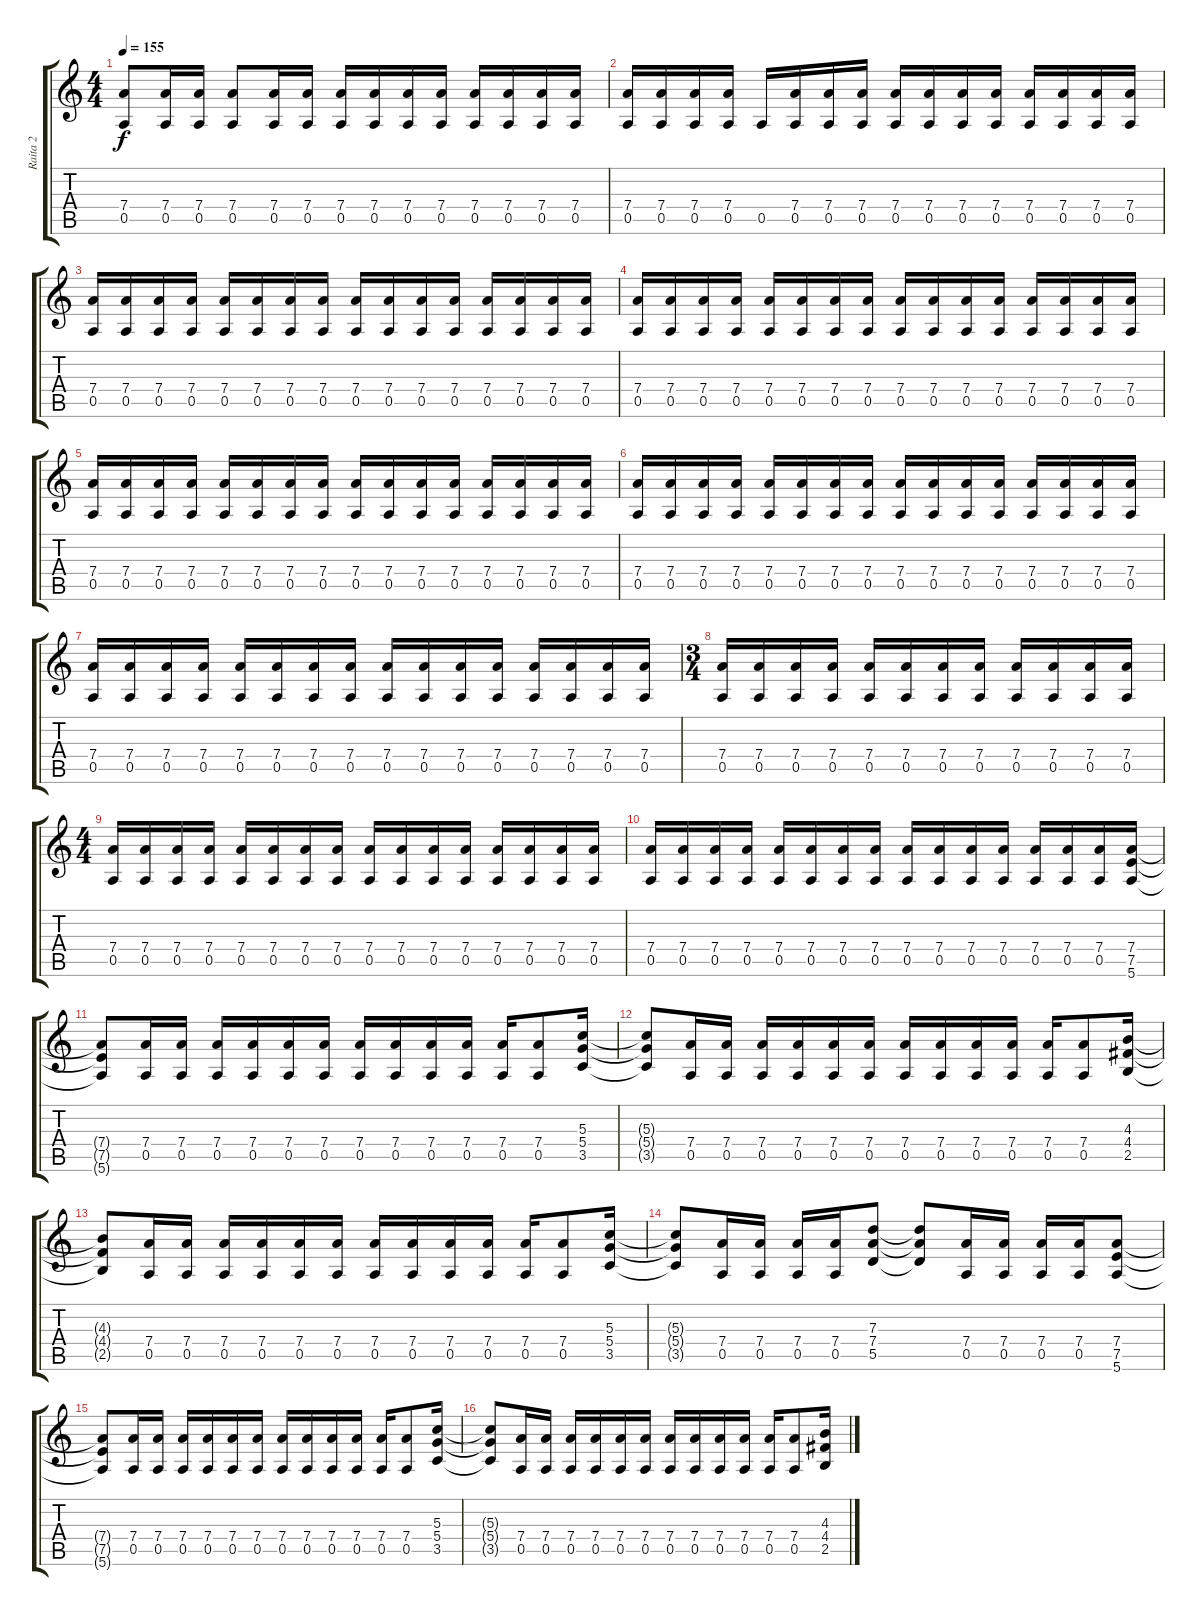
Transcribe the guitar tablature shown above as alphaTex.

\track ("Raita 2" "Raita 2") {instrument distortionguitar}
\staff {score tabs}
\tuning (E4 B3 G3 D3 A2 E2) {hide}
\ts (4 4)
\tempo 155
\clef g2
\ks c
(7.4 0.5).8{dy f instrument distortionguitar} (7.4 0.5).16 (7.4 0.5).16 (7.4 0.5).8 (7.4 0.5).16 (7.4 0.5).16 (7.4 0.5).16 (7.4 0.5).16 (7.4 0.5).16 (7.4 0.5).16 (7.4 0.5).16 (7.4 0.5).16 (7.4 0.5).16 (7.4 0.5).16 |
(7.4 0.5).16 (7.4 0.5).16 (7.4 0.5).16 (7.4 0.5).16 0.5.16 (7.4 0.5).16 (7.4 0.5).16 (7.4 0.5).16 (7.4 0.5).16 (7.4 0.5).16 (7.4 0.5).16 (7.4 0.5).16 (7.4 0.5).16 (7.4 0.5).16 (7.4 0.5).16 (7.4 0.5).16 |
(7.4 0.5).16 (7.4 0.5).16 (7.4 0.5).16 (7.4 0.5).16 (7.4 0.5).16 (7.4 0.5).16 (7.4 0.5).16 (7.4 0.5).16 (7.4 0.5).16 (7.4 0.5).16 (7.4 0.5).16 (7.4 0.5).16 (7.4 0.5).16 (7.4 0.5).16 (7.4 0.5).16 (7.4 0.5).16 |
(7.4 0.5).16 (7.4 0.5).16 (7.4 0.5).16 (7.4 0.5).16 (7.4 0.5).16 (7.4 0.5).16 (7.4 0.5).16 (7.4 0.5).16 (7.4 0.5).16 (7.4 0.5).16 (7.4 0.5).16 (7.4 0.5).16 (7.4 0.5).16 (7.4 0.5).16 (7.4 0.5).16 (7.4 0.5).16 |
(7.4 0.5).16 (7.4 0.5).16 (7.4 0.5).16 (7.4 0.5).16 (7.4 0.5).16 (7.4 0.5).16 (7.4 0.5).16 (7.4 0.5).16 (7.4 0.5).16 (7.4 0.5).16 (7.4 0.5).16 (7.4 0.5).16 (7.4 0.5).16 (7.4 0.5).16 (7.4 0.5).16 (7.4 0.5).16 |
(7.4 0.5).16 (7.4 0.5).16 (7.4 0.5).16 (7.4 0.5).16 (7.4 0.5).16 (7.4 0.5).16 (7.4 0.5).16 (7.4 0.5).16 (7.4 0.5).16 (7.4 0.5).16 (7.4 0.5).16 (7.4 0.5).16 (7.4 0.5).16 (7.4 0.5).16 (7.4 0.5).16 (7.4 0.5).16 |
(7.4 0.5).16 (7.4 0.5).16 (7.4 0.5).16 (7.4 0.5).16 (7.4 0.5).16 (7.4 0.5).16 (7.4 0.5).16 (7.4 0.5).16 (7.4 0.5).16 (7.4 0.5).16 (7.4 0.5).16 (7.4 0.5).16 (7.4 0.5).16 (7.4 0.5).16 (7.4 0.5).16 (7.4 0.5).16 |
\ts (3 4)
(7.4 0.5).16 (7.4 0.5).16 (7.4 0.5).16 (7.4 0.5).16 (7.4 0.5).16 (7.4 0.5).16 (7.4 0.5).16 (7.4 0.5).16 (7.4 0.5).16 (7.4 0.5).16 (7.4 0.5).16 (7.4 0.5).16 |
\ts (4 4)
(7.4 0.5).16 (7.4 0.5).16 (7.4 0.5).16 (7.4 0.5).16 (7.4 0.5).16 (7.4 0.5).16 (7.4 0.5).16 (7.4 0.5).16 (7.4 0.5).16 (7.4 0.5).16 (7.4 0.5).16 (7.4 0.5).16 (7.4 0.5).16 (7.4 0.5).16 (7.4 0.5).16 (7.4 0.5).16 |
(7.4 0.5).16 (7.4 0.5).16 (7.4 0.5).16 (7.4 0.5).16 (7.4 0.5).16 (7.4 0.5).16 (7.4 0.5).16 (7.4 0.5).16 (7.4 0.5).16 (7.4 0.5).16 (7.4 0.5).16 (7.4 0.5).16 (7.4 0.5).16 (7.4 0.5).16 (7.4 0.5).16 (7.4 7.5 5.6).16 |
(7.4{t} 7.5{t} 5.6{t}).8 (7.4 0.5).16 (7.4 0.5).16 (7.4 0.5).16 (7.4 0.5).16 (7.4 0.5).16 (7.4 0.5).16 (7.4 0.5).16 (7.4 0.5).16 (7.4 0.5).16 (7.4 0.5).16 (7.4 0.5).16 (7.4 0.5).8 (5.3 5.4 3.5).16 |
(5.3{t} 5.4{t} 3.5{t}).8 (7.4 0.5).16 (7.4 0.5).16 (7.4 0.5).16 (7.4 0.5).16 (7.4 0.5).16 (7.4 0.5).16 (7.4 0.5).16 (7.4 0.5).16 (7.4 0.5).16 (7.4 0.5).16 (7.4 0.5).16 (7.4 0.5).8 (4.3 4.4 2.5).16 |
(4.3{t} 4.4{t} 2.5{t}).8 (7.4 0.5).16 (7.4 0.5).16 (7.4 0.5).16 (7.4 0.5).16 (7.4 0.5).16 (7.4 0.5).16 (7.4 0.5).16 (7.4 0.5).16 (7.4 0.5).16 (7.4 0.5).16 (7.4 0.5).16 (7.4 0.5).8 (5.3 5.4 3.5).16 |
(5.3{t} 5.4{t} 3.5{t}).8 (7.4 0.5).16 (7.4 0.5).16 (7.4 0.5).16 (7.4 0.5).16 (7.3 7.4 5.5).8 (7.3{t} 7.4{t} 5.5{t}).8 (7.4 0.5).16 (7.4 0.5).16 (7.4 0.5).16 (7.4 0.5).16 (7.4 7.5 5.6).8 |
(7.4{t} 7.5{t} 5.6{t}).8 (7.4 0.5).16 (7.4 0.5).16 (7.4 0.5).16 (7.4 0.5).16 (7.4 0.5).16 (7.4 0.5).16 (7.4 0.5).16 (7.4 0.5).16 (7.4 0.5).16 (7.4 0.5).16 (7.4 0.5).16 (7.4 0.5).8 (5.3 5.4 3.5).16 |
(5.3{t} 5.4{t} 3.5{t}).8 (7.4 0.5).16 (7.4 0.5).16 (7.4 0.5).16 (7.4 0.5).16 (7.4 0.5).16 (7.4 0.5).16 (7.4 0.5).16 (7.4 0.5).16 (7.4 0.5).16 (7.4 0.5).16 (7.4 0.5).16 (7.4 0.5).8 (4.3 4.4 2.5).16
